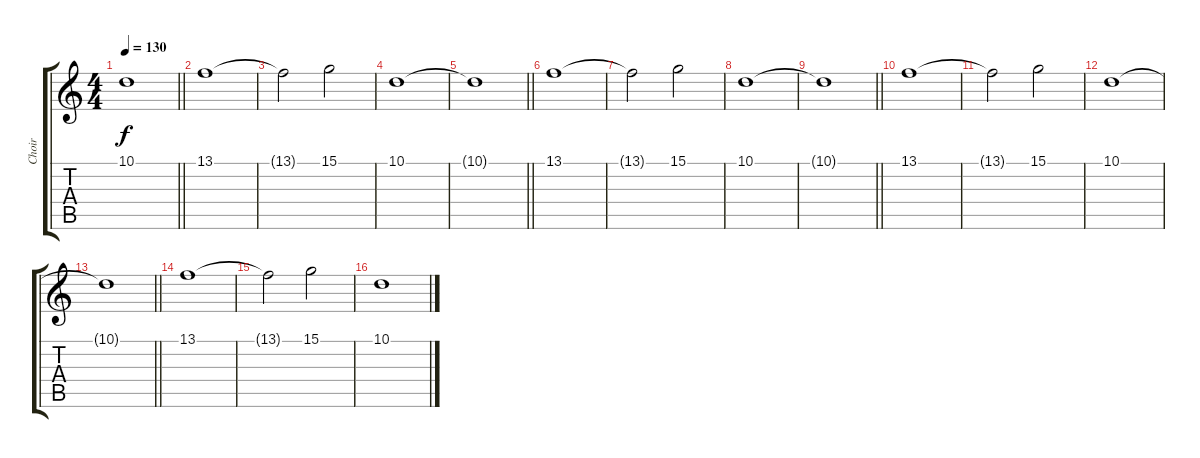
\track ("Choir" "Choir") {instrument pad4choir}
\staff {score tabs}
\tuning (E4 B3 G3 D3 A2 D2) {hide}
\ts (4 4)
\tempo 130
\clef g2
\barLineRight lightlight
\ks c
10.1{t}.1{dy f} |
13.1.1 |
13.1{t}.2 15.1.2 |
10.1.1 |
\barLineRight lightlight
10.1{t}.1 |
13.1.1 |
13.1{t}.2 15.1.2 |
10.1.1 |
\barLineRight lightlight
10.1{t}.1 |
13.1.1 |
13.1{t}.2 15.1.2 |
10.1.1 |
\barLineRight lightlight
10.1{t}.1 |
13.1.1 |
13.1{t}.2 15.1.2 |
10.1.1
